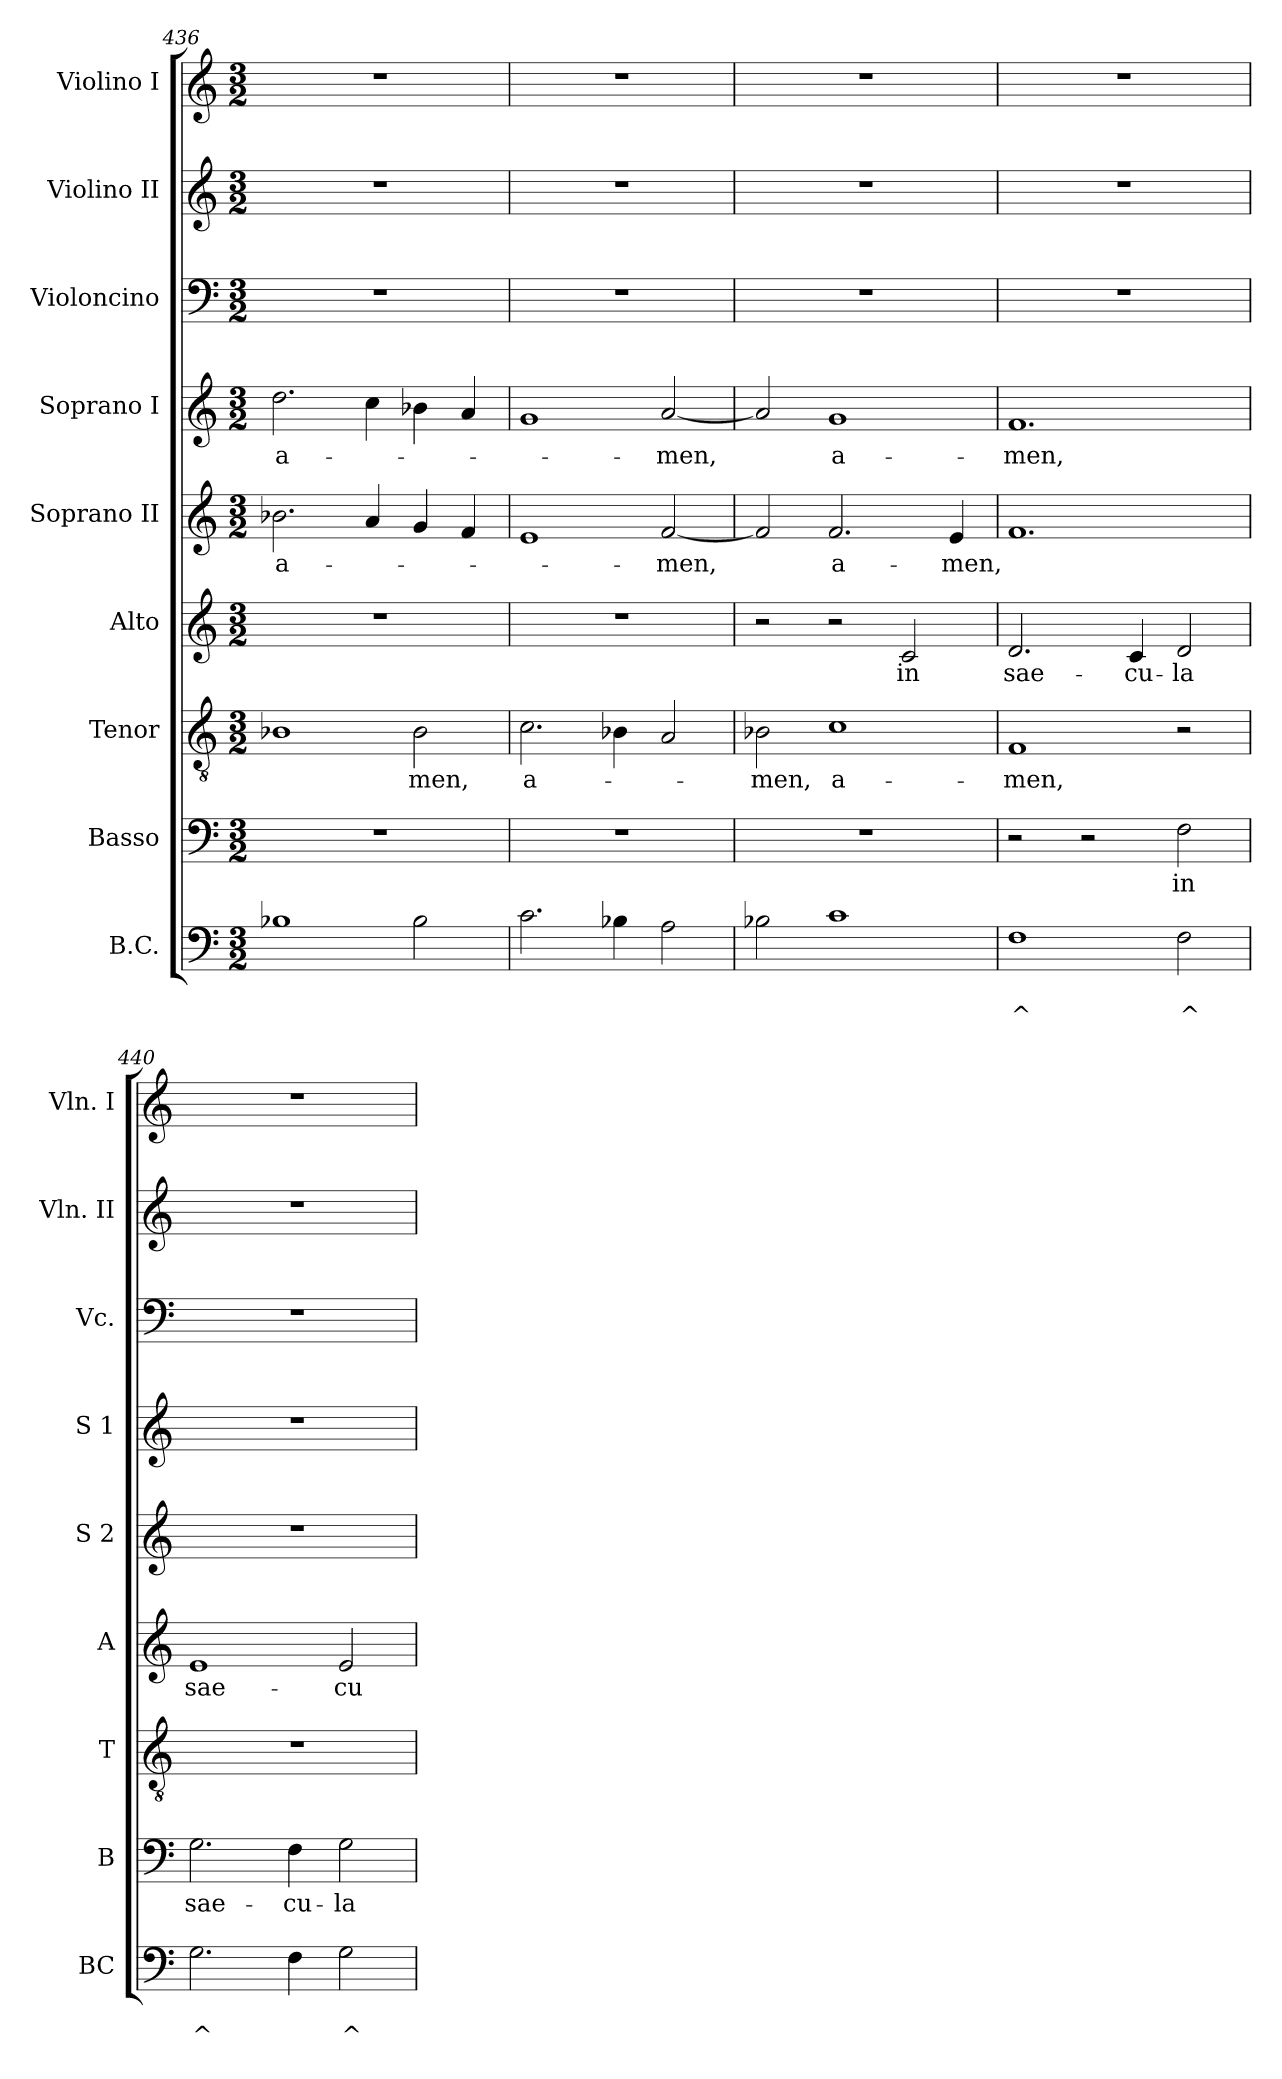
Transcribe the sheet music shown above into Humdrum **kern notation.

**kern	**text	**text	**kern	**text	**kern	**text	**kern	**text	**kern	**text	**kern	**text	**kern	**kern	**kern
*part9	*part9	*part9	*part8	*part8	*part7	*part7	*part6	*part6	*part5	*part5	*part4	*part4	*part3	*part2	*part1
*staff9	*staff9	*staff9	*staff8	*staff8	*staff7	*staff7	*staff6	*staff6	*staff5	*staff5	*staff4	*staff4	*staff3	*staff2	*staff1
*I"B.C.	*	*	*I"Basso	*	*I"Tenor	*	*I"Alto	*	*I"Soprano II	*	*I"Soprano I	*	*I"Violoncino	*I"Violino II	*I"Violino I
*I'BC	*	*	*I'B	*	*I'T	*	*I'A	*	*I'S 2	*	*I'S 1	*	*I'Vc.	*I'Vln. II	*I'Vln. I
*clefF4	*	*	*clefF4	*	*clefGv2	*	*clefG2	*	*clefG2	*	*clefG2	*	*clefF4	*clefG2	*clefG2
*k[]	*	*	*k[]	*	*k[]	*	*k[]	*	*k[]	*	*k[]	*	*k[]	*k[]	*k[]
*C:	*	*	*C:	*	*C:	*	*C:	*	*C:	*	*C:	*	*C:	*C:	*C:
*M3/2	*	*	*M3/2	*	*M3/2	*	*M3/2	*	*M3/2	*	*M3/2	*	*M3/2	*M3/2	*M3/2
=436	=436	=436	=436	=436	=436	=436	=436	=436	=436	=436	=436	=436	=436	=436	=436
!	!	!	!	!	!	!	!	!	!	!LO:LY:b	!	!LO:LY:b	!	!	!
1B-X	.	.	1.r	.	1B-X	.	1.r	.	2.b-X\	a-	2.dd\	a-	1.r	1.r	1.r
.	.	.	.	.	.	.	.	.	4a/	.	4cc\	.	.	.	.
!	!	!	!	!	!	!LO:LY:b	!	!	!	!	!	!	!	!	!
2B-\	.	.	.	.	2B-\	-men,	.	.	4g/	.	4b-X\	.	.	.	.
.	.	.	.	.	.	.	.	.	4f/	.	4a/	.	.	.	.
=437	=437	=437	=437	=437	=437	=437	=437	=437	=437	=437	=437	=437	=437	=437	=437
!	!	!	!	!	!	!LO:LY:b	!	!	!	!	!	!	!	!	!
2.c\	.	.	1.r	.	2.c\	a-	1.r	.	1e	.	1g	.	1.r	1.r	1.r
4B-X\	.	.	.	.	4B-X\	.	.	.	.	.	.	.	.	.	.
!	!	!	!	!	!	!	!	!	!	!LO:LY:b	!	!LO:LY:b	!	!	!
2A\	.	.	.	.	2A/	.	.	.	[2f/	-men,	[2a/	-men,	.	.	.
!!LO:LB:g=z
=438	=438	=438	=438	=438	=438	=438	=438	=438	=438	=438	=438	=438	=438	=438	=438
!	!	!	!	!	!	!LO:LY:b	!	!	!	!	!	!	!	!	!
2B-X\	.	.	1.r	.	2B-X\	-men,	2r	.	2f/]	.	2a/]	.	1.r	1.r	1.r
!	!	!	!	!	!	!LO:LY:b	!	!	!	!LO:LY:b	!	!LO:LY:b	!	!	!
1c	.	.	.	.	1c	a-	2r	.	2.f/	a-	1g	a-	.	.	.
!	!	!	!	!	!	!	!	!LO:LY:b	!	!	!	!	!	!	!
.	.	.	.	.	.	.	2c/	in	.	.	.	.	.	.	.
!	!	!	!	!	!	!	!	!	!	!LO:LY:b	!	!	!	!	!
.	.	.	.	.	.	.	.	.	4e/	-men,	.	.	.	.	.
=439	=439	=439	=439	=439	=439	=439	=439	=439	=439	=439	=439	=439	=439	=439	=439
!	!	!LO:LY:b	!	!	!	!LO:LY:b	!	!LO:LY:b	!	!	!	!LO:LY:b	!	!	!
1F	.	^	2r	.	1F	-men,	2.d/	sae-	1.f	.	1.f	-men,	1.r	1.r	1.r
.	.	.	2r	.	.	.	.	.	.	.	.	.	.	.	.
!	!	!	!	!	!	!	!	!LO:LY:b	!	!	!	!	!	!	!
.	.	.	.	.	.	.	4c/	-cu-	.	.	.	.	.	.	.
!	!	!LO:LY:b	!	!LO:LY:b	!	!	!	!LO:LY:b	!	!	!	!	!	!	!
2F\	.	^	2F\	in	2r	.	2d/	-la	.	.	.	.	.	.	.
=440	=440	=440	=440	=440	=440	=440	=440	=440	=440	=440	=440	=440	=440	=440	=440
!	!	!LO:LY:b	!	!LO:LY:b	!	!	!	!LO:LY:b	!	!	!	!	!	!	!
2.G\	.	^	2.G\	sae-	1.r	.	1e	sae-	1.r	.	1.r	.	1.r	1.r	1.r
!	!	!	!	!LO:LY:b	!	!	!	!	!	!	!	!	!	!	!
4F\	.	.	4F\	-cu-	.	.	.	.	.	.	.	.	.	.	.
!	!	!LO:LY:b	!	!LO:LY:b	!	!	!	!LO:LY:b	!	!	!	!	!	!	!
2G\	.	^	2G\	-la	.	.	2e/	-cu-	.	.	.	.	.	.	.
=	=	=	=	=	=	=	=	=	=	=	=	=	=	=	=
*-	*-	*-	*-	*-	*-	*-	*-	*-	*-	*-	*-	*-	*-	*-	*-
